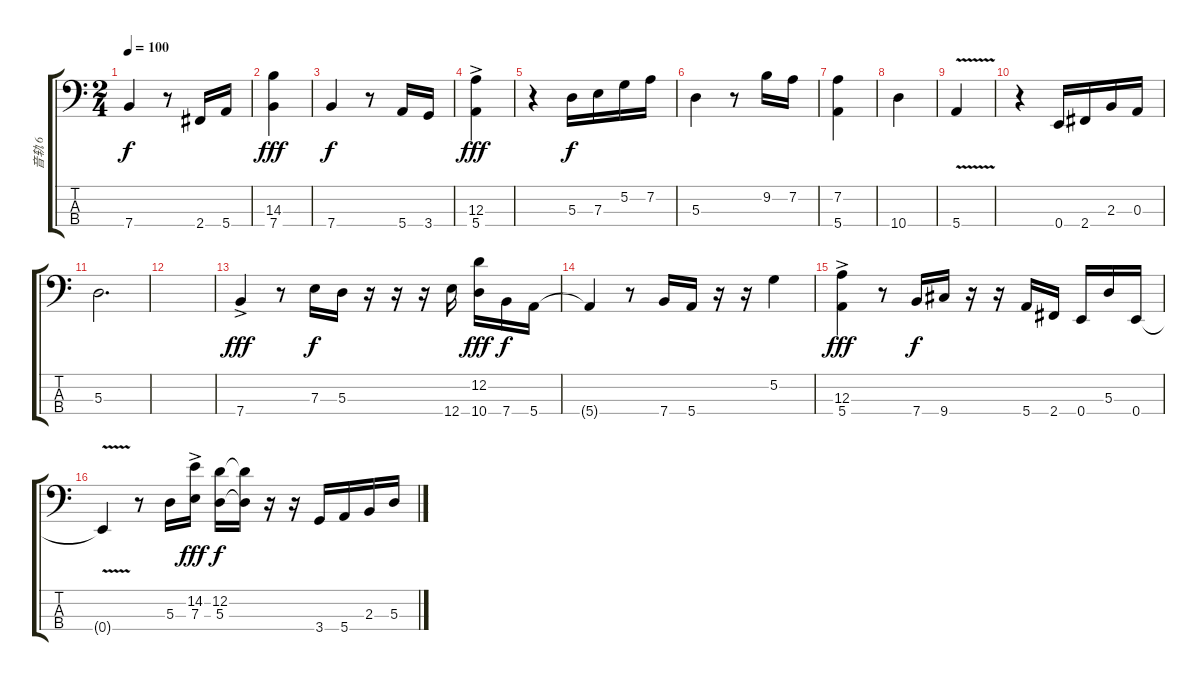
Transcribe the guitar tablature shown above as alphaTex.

\track ("音轨 6" "音轨 6") {instrument slapbass1}
\staff {score tabs}
\tuning (G2 D2 A1 E1) {hide}
\ts (2 4)
\tempo 100
\clef f4
\ks c
7.4.4{dy f} r.8 2.4.16 5.4.16 |
(14.3 7.4).4{dy fff} |
7.4.4{dy f} r.8 5.4.16 3.4.16 |
(12.3{ac} 5.4).4{dy fff} |
r.4 5.3.16{dy f} 7.3.16 5.2.16 7.2.16 |
5.3.4 r.8 9.2.16 7.2.16 |
(7.2 5.4).4 |
10.4.4 |
5.4{v}.4 |
r.4 0.4.16 2.4.16 2.3.16 0.3.16 |
5.3.2{d} |
|
7.4{ac}.4{dy fff} r.8 7.3.16{dy f} 5.3.16 r.16 r.16 r.16 12.4.16 (12.2 10.4).16{dy fff} 7.4.16{dy f} 5.4.16 |
5.4{t}.4 r.8 7.4.16 5.4.16 r.16 r.16 5.2.4 |
(12.3{ac} 5.4).4{dy fff} r.8 7.4.16{dy f} 9.4.16 r.16 r.16 5.4.16 2.4.16 0.4.16 5.3.16 0.4.16 |
0.4{v t}.4 r.8 5.3.16 (14.2{ac} 7.3).16{dy fff} (12.2 5.3).16{dy f} (12.2{t} 5.3{t}).16 r.16 r.16 3.4.16 5.4.16 2.3.16 5.3.16
